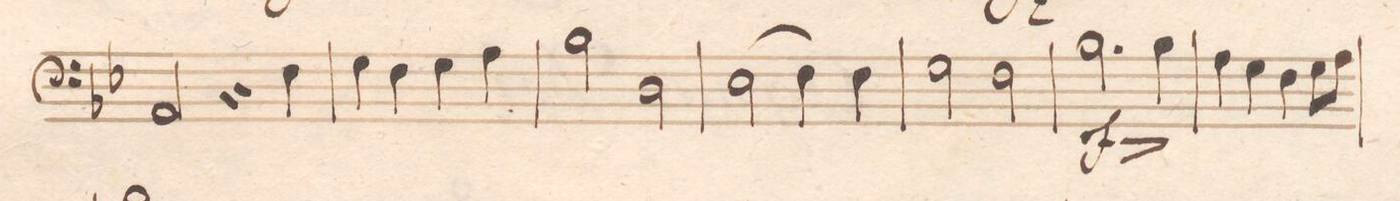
**kern	**dynam
*I"Baſso e Violoncello.	*
*clefF4	*
*k[b-e-]	*
*met(c|)	*
*M2/2	*
2AA/	.
4r	.
4F\	.
=79	=79
4G\	.
4F\	.
4G\	.
4A\	.
=80	=80
2B-\	.
2D\	.
=81	=81
(2E-\	.
4F\)	.
4F\	.
=82	=82
2G\	.
2F\	.
=83	=83
2.B-^\	rf
4B-\	.
=84	=84
4A\	.
4G\	.
4F\	.
8G\L	.
8A\J	.
=85	=85
*-	*-
